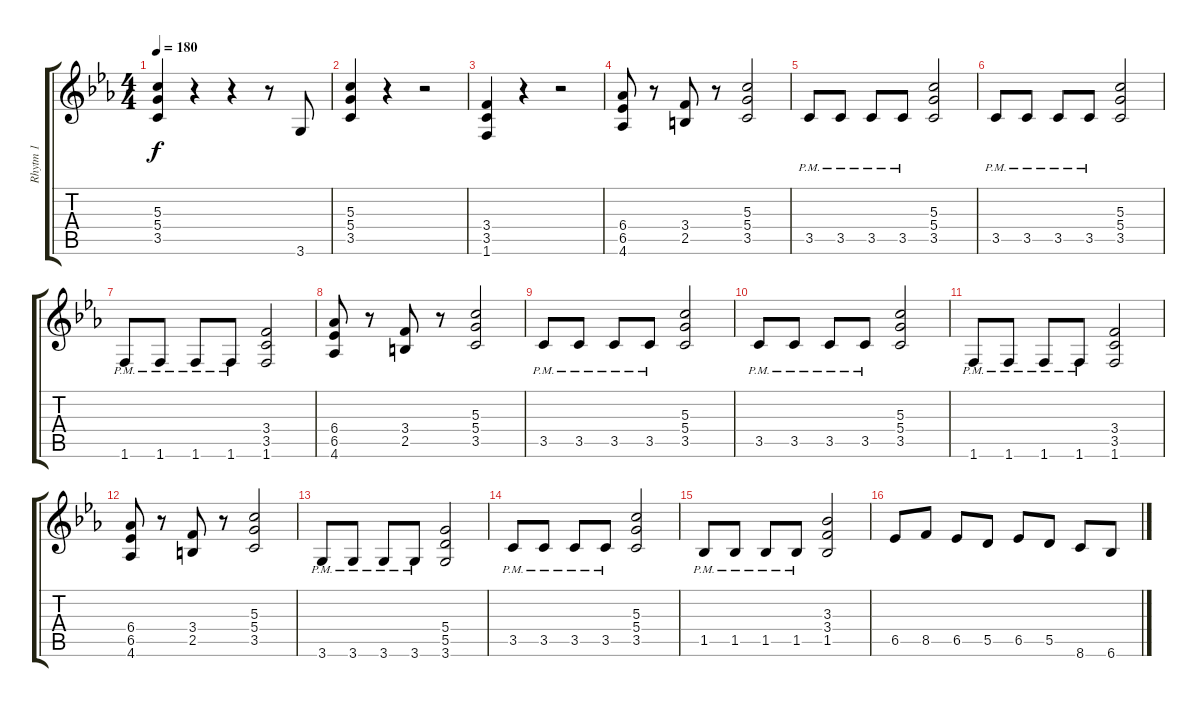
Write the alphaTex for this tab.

\track ("Rhytm 1" "Rhytm 1") {instrument overdrivenguitar}
\staff {score tabs}
\tuning (E4 B3 G3 D3 A2 E2) {hide}
\ts (4 4)
\tempo 180
\clef g2
\ks eb
(5.3 5.4 3.5).4{dy f} r.4 r.4 r.8 3.6.8 |
(5.3 5.4 3.5).4 r.4 r.2 |
(3.4 3.5 1.6).4 r.4 r.2 |
(6.4 6.5 4.6).8 r.8 (3.4 2.5).8 r.8 (5.3 5.4 3.5).2 |
3.5{pm}.8 3.5{pm}.8 3.5{pm}.8 3.5{pm}.8 (5.3 5.4 3.5).2 |
3.5{pm}.8 3.5{pm}.8 3.5{pm}.8 3.5{pm}.8 (5.3 5.4 3.5).2 |
1.6{pm}.8 1.6{pm}.8 1.6{pm}.8 1.6{pm}.8 (3.4 3.5 1.6).2 |
(6.4 6.5 4.6).8 r.8 (3.4 2.5).8 r.8 (5.3 5.4 3.5).2 |
3.5{pm}.8 3.5{pm}.8 3.5{pm}.8 3.5{pm}.8 (5.3 5.4 3.5).2 |
3.5{pm}.8 3.5{pm}.8 3.5{pm}.8 3.5{pm}.8 (5.3 5.4 3.5).2 |
1.6{pm}.8 1.6{pm}.8 1.6{pm}.8 1.6{pm}.8 (3.4 3.5 1.6).2 |
(6.4 6.5 4.6).8 r.8 (3.4 2.5).8 r.8 (5.3 5.4 3.5).2 |
3.6{pm}.8 3.6{pm}.8 3.6{pm}.8 3.6{pm}.8 (5.4 5.5 3.6).2 |
3.5{pm}.8 3.5{pm}.8 3.5{pm}.8 3.5{pm}.8 (5.3 5.4 3.5).2 |
1.5{pm}.8 1.5{pm}.8 1.5{pm}.8 1.5{pm}.8 (3.3 3.4 1.5).2 |
6.5.8 8.5.8 6.5.8 5.5.8 6.5.8 5.5.8 8.6.8 6.6.8
